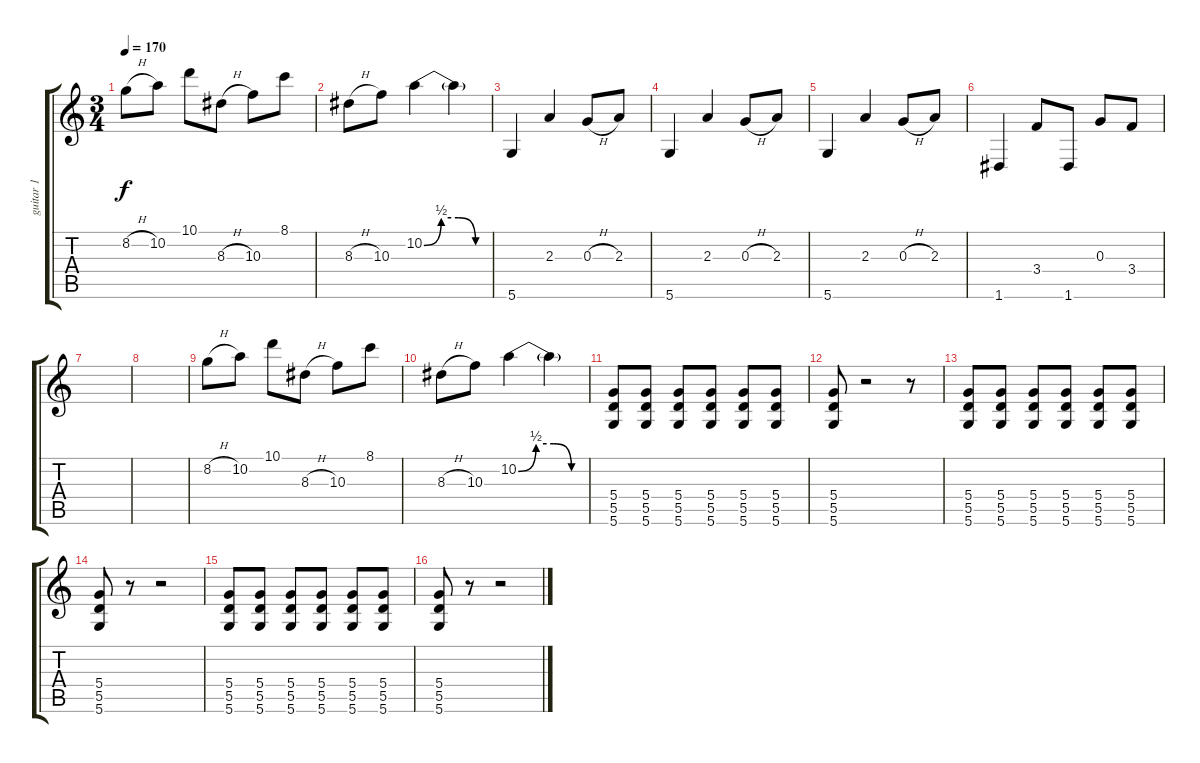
\track ("guitar 1" "guitar 1") {instrument overdrivenguitar}
\staff {score tabs}
\tuning (E4 B3 G3 D3 A2 D2) {hide}
\ts (3 4)
\tempo 170
\clef g2
\ks c
8.2{h}.8{dy f} 10.2.8 10.1.8 8.3{h}.8 10.3.8 8.1.8 |
8.3{h}.8 10.3.8 10.2{be (custom 0 0 15 2 30 2 45 0 60 0)}.4 10.2{t}.4 |
5.6.4 2.3.4 0.3{h}.8 2.3.8 |
5.6.4 2.3.4 0.3{h}.8 2.3.8 |
5.6.4 2.3.4 0.3{h}.8 2.3.8 |
1.6.4 3.4.8 1.6.8 0.3.8 3.4.8 |
|
|
8.2{h}.8 10.2.8 10.1.8 8.3{h}.8 10.3.8 8.1.8 |
8.3{h}.8 10.3.8 10.2{be (custom 0 0 15 2 30 2 45 0 60 0)}.4 10.2{t}.4 |
(5.4 5.5 5.6).8 (5.4 5.5 5.6).8 (5.4 5.5 5.6).8 (5.4 5.5 5.6).8 (5.4 5.5 5.6).8 (5.4 5.5 5.6).8 |
(5.4 5.5 5.6).8 r.2 r.8 |
(5.4 5.5 5.6).8 (5.4 5.5 5.6).8 (5.4 5.5 5.6).8 (5.4 5.5 5.6).8 (5.4 5.5 5.6).8 (5.4 5.5 5.6).8 |
(5.4 5.5 5.6).8 r.8 r.2 |
(5.4 5.5 5.6).8 (5.4 5.5 5.6).8 (5.4 5.5 5.6).8 (5.4 5.5 5.6).8 (5.4 5.5 5.6).8 (5.4 5.5 5.6).8 |
(5.4 5.5 5.6).8 r.8 r.2
